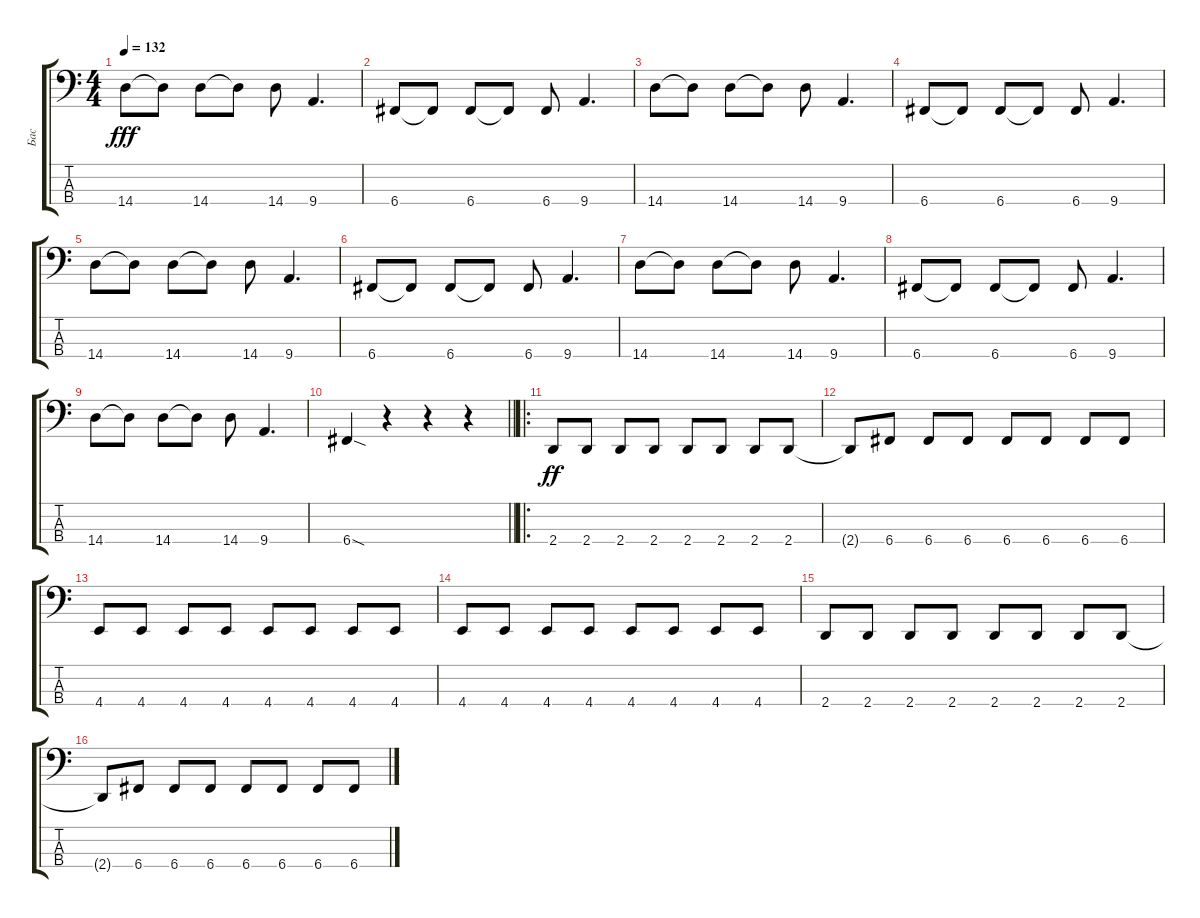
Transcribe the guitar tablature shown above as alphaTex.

\track ("Бас" "Бас") {instrument electricbassfinger}
\staff {score tabs}
\tuning (G2 D2 A1 C1) {hide}
\ts (4 4)
\tempo 132
\clef f4
\ks c
14.4.8{dy fff} 14.4{t}.8 14.4.8 14.4{t}.8 14.4.8 9.4.4{d} |
6.4.8 6.4{t}.8 6.4.8 6.4{t}.8 6.4.8 9.4.4{d} |
14.4.8 14.4{t}.8 14.4.8 14.4{t}.8 14.4.8 9.4.4{d} |
6.4.8 6.4{t}.8 6.4.8 6.4{t}.8 6.4.8 9.4.4{d} |
14.4.8 14.4{t}.8 14.4.8 14.4{t}.8 14.4.8 9.4.4{d} |
6.4.8 6.4{t}.8 6.4.8 6.4{t}.8 6.4.8 9.4.4{d} |
14.4.8 14.4{t}.8 14.4.8 14.4{t}.8 14.4.8 9.4.4{d} |
6.4.8 6.4{t}.8 6.4.8 6.4{t}.8 6.4.8 9.4.4{d} |
14.4.8 14.4{t}.8 14.4.8 14.4{t}.8 14.4.8 9.4.4{d} |
\barLineRight lightlight
6.4{sod}.4 r.4 r.4 r.4 |
\ro
2.4.8{dy ff} 2.4.8 2.4.8 2.4.8 2.4.8 2.4.8 2.4.8 2.4.8 |
2.4{t}.8 6.4.8 6.4.8 6.4.8 6.4.8 6.4.8 6.4.8 6.4.8 |
4.4.8 4.4.8 4.4.8 4.4.8 4.4.8 4.4.8 4.4.8 4.4.8 |
4.4.8 4.4.8 4.4.8 4.4.8 4.4.8 4.4.8 4.4.8 4.4.8 |
2.4.8 2.4.8 2.4.8 2.4.8 2.4.8 2.4.8 2.4.8 2.4.8 |
2.4{t}.8 6.4.8 6.4.8 6.4.8 6.4.8 6.4.8 6.4.8 6.4.8
